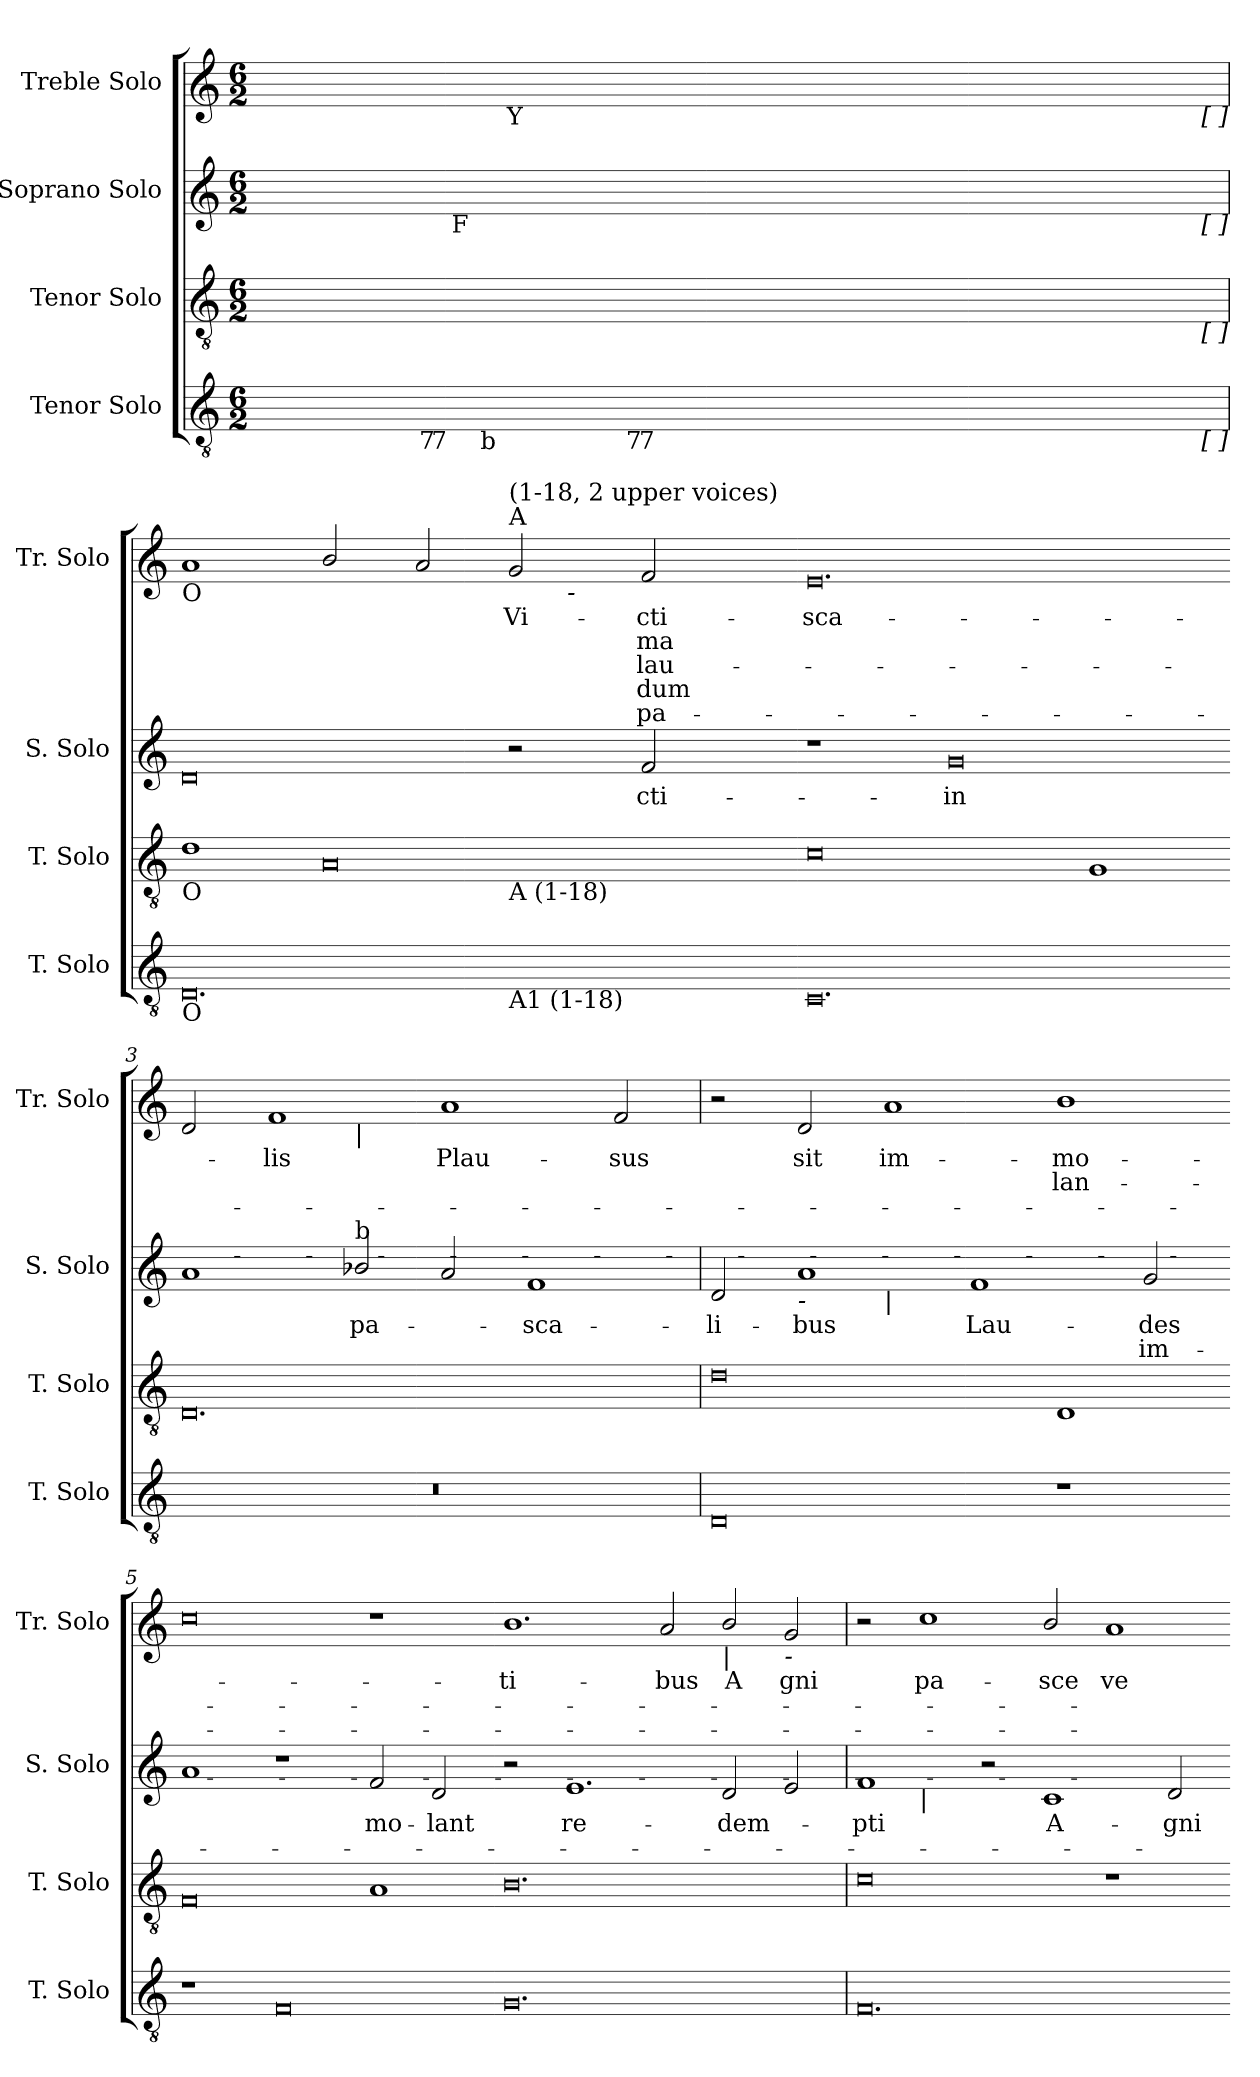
**kern	**kern	**kern	**text	**text	**kern	**text	**text	**text	**text	**text
*part4	*part3	*part2	*part2	*part2	*part1	*part1	*part1	*part1	*part1	*part1
*staff4	*staff3	*staff2	*staff2	*staff2	*staff1	*staff1	*staff1	*staff1	*staff1	*staff1
*I"Tenor Solo	*I"Tenor Solo	*I"Soprano Solo	*	*	*I"Treble Solo	*	*	*	*	*
*I'T. Solo	*I'T. Solo	*I'S. Solo	*	*	*I'Tr. Solo	*	*	*	*	*
!!LO:PB:g=z
*clefGv2	*clefGv2	*clefG2	*	*	*clefG2	*	*	*	*	*
*ITrd7c12	*ITrd7c12	*	*	*	*	*	*	*	*	*
*k[]	*k[]	*k[]	*	*	*k[]	*	*	*	*	*
*C:	*C:	*C:	*	*	*C:	*	*	*	*	*
*M6/2	*M6/2	*M6/2	*	*	*M6/2	*	*	*	*	*
=1	=1	=1	=1	=1	=1	=1	=1	=1	=1	=1
!	!	!	!	!	!LO:TX:b:t=a	!	!	!	!	!
!	!	!	!	!	!LO:TX:b:t=Y	!	!	!	!	!
!	!	!	!	!	!LO:TX:b:t=Y	!	!	!	!	!
!	!	!	!	!	!LO:TX:b:t=Y	!	!	!	!	!
!	!	!LO:TX:b:t=F	!	!	!	!	!	!	!	!
!	!	!LO:TX:a:t=7	!	!	!	!	!	!	!	!
!	!	!LO:TX:a:t=7	!	!	!	!	!	!	!	!
!	!	!LO:TX:b:t=Y	!	!	!	!	!	!	!	!
!	!	!LO:TX:b:t=b	!	!	!	!	!	!	!	!
!	!	!LO:TX:a:t=7	!	!	!	!	!	!	!	!
!	!	!LO:TX:a:t=7	!	!	!	!	!	!	!	!
!	!LO:TX:b:t=Contratenor	!	!	!	!	!	!	!	!	!
!	!LO:TX:b:t=U	!	!	!	!	!	!	!	!	!
!	!LO:TX:a:t=7	!	!	!	!	!	!	!	!	!
!	!LO:TX:b:t=U	!	!	!	!	!	!	!	!	!
!	!LO:TX:b:t=F	!	!	!	!	!	!	!	!	!
!	!LO:TX:b:t=a	!	!	!	!	!	!	!	!	!
!LO:TX:b:t=Tenor	!	!	!	!	!	!	!	!	!	!
!LO:TX:b:t=7	!	!	!	!	!	!	!	!	!	!
!LO:TX:b:t=g	!	!	!	!	!	!	!	!	!	!
!LO:TX:b:t=7	!	!	!	!	!	!	!	!	!	!
!LO:TX:b:t=F	!	!	!	!	!	!	!	!	!	!
!LO:N:vis=1	!LO:N:vis=1	!LO:N:vis=1	!	!	!LO:N:vis=1	!	!	!	!	!
*^	*^	*^	*	*	*^	*	*	*	*	*
*	*^	*	*	*	*^	*	*	*	*^	*	*	*	*	*
*	*	*^	*	*	*	*	*	*	*	*	*	*	*	*	*	*	*
*	*	*	*^	*	*	*	*	*	*	*	*	*	*	*	*	*	*	*
*	*	*	*	*^	*	*	*	*	*	*	*	*	*	*	*	*	*	*	*
0.ryy	1ryy	1ryy	1ryy	1ryy	1ryy	0.ryy	1ryy	0.ryy	1ryy	1ryy	.	.	0.ryy	1ryy	1ryy	.	.	.	.	.
.	32ryy	32ryy	8ryy	2ryy	2ryy	.	1ryy	.	16ryy	1ryy	.	.	.	8ryy	1ryy	.	.	.	.	.
.	256ryy	64ryy	.	.	.	.	.	.	.	.	.	.	.	.	.	.	.	.	.	.
.	1024ryy	.	.	.	.	.	.	.	.	.	.	.	.	.	.	.	.	.	.	.
!	!LO:TX:b:t=7	!	!	!	!	!	!	!	!	!	!	!	!	!	!	!	!	!	!	!
.	1ryy	.	.	.	.	.	.	.	.	.	.	.	.	.	.	.	.	.	.	.
.	.	512.ryy	.	.	.	.	.	.	.	.	.	.	.	.	.	.	.	.	.	.
!	!	!LO:TX:b:t=7	!	!	!	!	!	!	!	!	!	!	!	!	!	!	!	!	!	!
.	.	1ryy	.	.	.	.	.	.	.	.	.	.	.	.	.	.	.	.	.	.
.	.	.	.	.	.	.	.	.	128..ryy	.	.	.	.	.	.	.	.	.	.	.
!	!	!	!	!	!	!	!	!	!LO:TX:b:t=F	!	!	!	!	!	!	!	!	!	!	!
.	.	.	.	.	.	.	.	.	1ryy	.	.	.	.	.	.	.	.	.	.	.
.	.	.	256ryy	.	.	.	.	.	.	.	.	.	.	32ryy	.	.	.	.	.	.
.	.	.	1024ryy	.	.	.	.	.	.	.	.	.	.	.	.	.	.	.	.	.
!	!	!	!LO:TX:b:t=b	!	!	!	!	!	!	!	!	!	!	!	!	!	!	!	!	!
.	.	.	1ryy	.	.	.	.	.	.	.	.	.	.	.	.	.	.	.	.	.
.	.	.	.	.	.	.	.	.	.	.	.	.	.	128..ryy	.	.	.	.	.	.
!	!	!	!	!	!	!	!	!	!	!	!	!	!	!LO:TX:b:t=Y	!	!	!	!	!	!
.	.	.	.	.	.	.	.	.	.	.	.	.	.	1ryy	.	.	.	.	.	.
.	.	.	.	16ryy	16ryy	.	.	.	.	.	.	.	.	.	.	.	.	.	.	.
.	.	.	.	64ryy	32ryy	.	.	.	.	.	.	.	.	.	.	.	.	.	.	.
.	.	.	.	128ryy	.	.	.	.	.	.	.	.	.	.	.	.	.	.	.	.
.	.	.	.	512ryy	.	.	.	.	.	.	.	.	.	.	.	.	.	.	.	.
!	!	!	!	!LO:TX:b:t=7	!	!	!	!	!	!	!	!	!	!	!	!	!	!	!	!
.	.	.	.	1ryy	.	.	.	.	.	.	.	.	.	.	.	.	.	.	.	.
.	.	.	.	.	256..ryy	.	.	.	.	.	.	.	.	.	.	.	.	.	.	.
!	!	!	!	!	!LO:TX:b:t=7	!	!	!	!	!	!	!	!	!	!	!	!	!	!	!
.	.	.	.	.	1ryy	.	.	.	.	.	.	.	.	.	.	.	.	.	.	.
.	.	.	.	.	.	.	2ryy	.	.	2ryy	.	.	.	.	2ryy	.	.	.	.	.
.	2ryy	.	.	.	.	.	.	.	.	.	.	.	.	.	.	.	.	.	.	.
.	.	2ryy	.	.	.	.	.	.	.	.	.	.	.	.	.	.	.	.	.	.
.	.	.	.	.	.	.	.	.	2ryy	.	.	.	.	.	.	.	.	.	.	.
.	.	.	2ryy	.	.	.	.	.	.	.	.	.	.	.	.	.	.	.	.	.
.	.	.	.	.	.	.	.	.	.	.	.	.	.	2ryy	.	.	.	.	.	.
.	.	.	.	.	.	.	4ryy	.	.	4ryy	.	.	.	.	4ryy	.	.	.	.	.
.	4ryy	.	.	.	.	.	.	.	.	.	.	.	.	.	.	.	.	.	.	.
.	.	4ryy	.	.	.	.	.	.	.	.	.	.	.	.	.	.	.	.	.	.
.	.	.	.	.	.	.	.	.	4ryy	.	.	.	.	.	.	.	.	.	.	.
.	.	.	.	4ryy	.	.	.	.	.	.	.	.	.	.	.	.	.	.	.	.
.	.	.	.	.	4ryy	.	.	.	.	.	.	.	.	.	.	.	.	.	.	.
.	.	.	4ryy	.	.	.	.	.	.	.	.	.	.	.	.	.	.	.	.	.
.	.	.	.	.	.	.	.	.	.	.	.	.	.	4ryy	.	.	.	.	.	.
.	.	.	.	.	.	.	8ryy	.	.	8ryy	.	.	.	.	8ryy	.	.	.	.	.
.	8ryy	.	.	.	.	.	.	.	.	.	.	.	.	.	.	.	.	.	.	.
.	.	8ryy	.	.	.	.	.	.	.	.	.	.	.	.	.	.	.	.	.	.
.	.	.	.	.	.	.	.	.	8ryy	.	.	.	.	.	.	.	.	.	.	.
.	.	.	.	8ryy	.	.	.	.	.	.	.	.	.	.	.	.	.	.	.	.
.	.	.	.	.	8ryy	.	.	.	.	.	.	.	.	.	.	.	.	.	.	.
.	.	.	.	.	.	.	16ryy	.	.	16ryy	.	.	.	.	16ryy	.	.	.	.	.
.	.	.	16ryy	.	.	.	.	.	.	.	.	.	.	.	.	.	.	.	.	.
.	16ryy	.	.	.	.	.	.	.	.	.	.	.	.	.	.	.	.	.	.	.
.	.	.	.	.	.	.	.	.	.	.	.	.	.	16ryy	.	.	.	.	.	.
.	.	16ryy	.	.	.	.	.	.	.	.	.	.	.	.	.	.	.	.	.	.
.	.	.	.	.	.	.	32ryy	.	.	32ryy	.	.	.	.	32ryy	.	.	.	.	.
.	.	.	32ryy	.	.	.	.	.	.	.	.	.	.	.	.	.	.	.	.	.
.	.	.	.	.	.	.	.	.	32ryy	.	.	.	.	.	.	.	.	.	.	.
.	.	.	.	32ryy	.	.	.	.	.	.	.	.	.	.	.	.	.	.	.	.
.	.	.	.	.	.	.	64ryy	.	.	64ryy	.	.	.	.	64ryy	.	.	.	.	.
.	64ryy	.	64ryy	.	.	.	.	.	.	.	.	.	.	.	.	.	.	.	.	.
.	.	.	.	.	64ryy	.	.	.	.	.	.	.	.	.	.	.	.	.	.	.
.	.	.	.	.	.	.	.	.	64ryy	.	.	.	.	64ryy	.	.	.	.	.	.
.	.	.	.	.	.	.	128...ryy	.	.	128...ryy	.	.	.	.	128...ryy	.	.	.	.	.
.	.	128ryy	.	.	.	.	.	.	.	.	.	.	.	.	.	.	.	.	.	.
.	128ryy	.	128ryy	.	.	.	.	.	.	.	.	.	.	.	.	.	.	.	.	.
.	.	.	.	.	128ryy	.	.	.	.	.	.	.	.	.	.	.	.	.	.	.
.	.	.	.	256.ryy	.	.	.	.	.	.	.	.	.	.	.	.	.	.	.	.
.	.	256ryy	.	.	.	.	.	.	.	.	.	.	.	.	.	.	.	.	.	.
.	512.ryy	.	512.ryy	.	.	.	.	.	.	.	.	.	.	.	.	.	.	.	.	.
.	.	.	.	.	.	.	.	.	512ryy	.	.	.	.	512ryy	.	.	.	.	.	.
!	!	!	!	!	!	!	!	!	!	!	!	!	!	!	!LO:TX:b:t=[ ]	!	!	!	!	!
!	!	!	!	!	!	!	!	!	!	!LO:TX:b:t=[ ]	!	!	!	!	!	!	!	!	!	!
!	!	!	!	!	!	!	!LO:TX:b:t=[ ]	!	!	!	!	!	!	!	!	!	!	!	!	!
!	!	!LO:TX:b:t=[ ]	!	!	!	!	!	!	!	!	!	!	!	!	!	!	!	!	!	!
.	.	1024ryy	.	.	1024ryy	.	1024ryy	.	.	1024ryy	.	.	.	.	1024ryy	.	.	.	.	.
=1	=1	=1	=1	=1	=1	=1	=1	=1	=1	=1	=1	=1	=1	=1	=1	=1	=1	=1	=1	=1
!	!	!	!	!	!	!	!	!	!	!	!	!	!LO:TX:b:t=O	!	!	!	!	!	!	!
!	!	!	!	!	!	!	!	!LO:TX:b:t=O	!	!	!	!	!	!	!	!	!	!	!	!
!	!	!	!	!	!	!LO:TX:b:t=O	!	!	!	!	!	!	!	!	!	!	!	!	!	!
!LO:TX:b:t=O	!	!	!	!	!	!	!	!	!	!	!	!	!	!	!	!	!	!	!	!
*	*	*	*	*	*	*	*	*v	*v	*v	*	*	*	*	*	*	*	*	*	*
*	*v	*v	*v	*v	*v	*	*	*	*	*	*	*v	*v	*	*	*	*	*
0.DDi	0ryy	1Di	0ryy	0di	.	.	1ai	1ryy	.	.	.	.	.
.	.	0AAi	.	.	.	.	2bi/	1ryy	.	.	.	.	.
.	.	.	.	.	.	.	2ai/	.	.	.	.	.	.
!	!	!	!	!	!LO:LY:b:color=#000000	!	!	!	!	!	!	!	!
!	!	!	!	!	!	!	!LO:TX:a:t=A	!	!	!	!	!	!
!	!	!	!	!	!	!	!LO:TX:t=(1-18, 2 upper voices)	!	!	!	!	!	!
!	!	!	!LO:TX:b:t=A (1-18)	!	!	!	!	!	!	!	!	!	!
!	!LO:TX:b:t=A1 (1-18)	!	!	!	!	!	!	!	!	!	!	!	!
!	!	!	!	!	!	!	!	!	!LO:LY:b:color=#000000	!	!	!	!
.	1ryy	.	1ryy	2r	Vi-	.	2gi/	8ryy	Vi-	.	.	.	.
.	.	.	.	.	.	.	.	32ryy	.	.	.	.	.
.	.	.	.	.	.	.	.	1024ryy	.	.	.	.	.
!	!	!	!	!	!	!	!	!LO:TX:b:i:t=-	!	!	!	!	!
.	.	.	.	.	.	.	.	2ryy	.	.	.	.	.
!	!	!	!	!	!LO:LY:b:color=#000000	!	!	!	!	!	!	!	!
!	!	!	!	!	!	!	!	!	!LO:LY:b:color=#000000	!LO:LY:b:color=#000000	!LO:LY:b:color=#000000	!LO:LY:b:color=#000000	!LO:LY:b:color=#000000
.	.	.	.	2fi/	-cti-	.	2fi/	.	-cti-	-ma	lau-	-dum	pa-
.	.	.	.	.	.	.	.	4ryy	.	.	.	.	.
.	.	.	.	.	.	.	.	16ryy	.	.	.	.	.
.	.	.	.	.	.	.	.	64ryy	.	.	.	.	.
.	.	.	.	.	.	.	.	128...ryy	.	.	.	.	.
*v	*v	*	*	*	*	*	*v	*v	*	*	*	*	*
*	*v	*v	*	*	*	*	*	*	*	*	*
=2-	=2-	=2-	=2-	=2-	=2-	=2-	=2-	=2-	=2-	=2-
*^	*^	*	*	*	*^	*	*	*	*	*
!	!	!	!	!	!LO:LY:b:color=#000000	!	!	!	!	!	!	!	!
*v	*v	*	*	*	*	*	*v	*v	*	*	*	*	*
*	*v	*v	*	*	*	*	*	*	*	*	*
*^	*^	*	*	*	*^	*	*	*	*	*
!	!	!	!	!	!	!	!	!	!LO:LY:b:color=#000000	!	!	!	!
*v	*v	*	*	*	*	*	*v	*v	*	*	*	*	*
*	*v	*v	*	*	*	*	*	*	*	*	*
0.CCi	0Ci	1r	-mis	.	0.ei	-sca-	.	.	.	.
!	!	!	!LO:LY:b:color=#000000	!	!	!	!	!	!	!
.	.	0gi	in	.	.	.	.	.	.	.
.	1GGi	.	.	.	.	.	.	.	.	.
=3-	=3-	=3-	=3-	=3-	=3-	=3-	=3-	=3-	=3-	=3-
!LO:N:vis=1	!	!	!	!	!	!	!	!	!	!
*	*	*	*	*	*^	*	*	*	*	*
0.r	0.DDi	1ai	.	.	2di/	1ryy	.	.	.	.	.
!	!	!	!	!	!	!	!LO:LY:b:color=#000000	!	!	!	!
.	.	.	.	.	1fi	.	-lis	.	.	.	.
!	!	!	!	!	!	!LO:TX:b:i:t=|	!	!	!	!	!
!	!	!LO:TX:a:t=b	!	!	!	!	!	!	!	!	!
!	!	!	!LO:LY:b:color=#000000	!	!	!	!	!	!	!	!
.	.	2b-i/	pa-	.	.	0ryy	.	.	.	.	.
!	!	!	!	!	!	!	!LO:LY:b:color=#000000	!	!	!	!
.	.	2ai/	.	.	1ai	.	Plau-	.	.	.	.
!	!	!	!LO:LY:b:color=#000000	!	!	!	!	!	!	!	!
.	.	1fi	-sca-	.	.	.	.	.	.	.	.
!	!	!	!	!	!	!	!LO:LY:b:color=#000000	!	!	!	!
.	.	.	.	.	2fi/	.	-sus	.	.	.	.
*	*	*	*	*	*v	*v	*	*	*	*	*
=4	=4	=4	=4	=4	=4	=4	=4	=4	=4	=4
*	*	*	*	*	*^	*	*	*	*	*
!	!	!	!LO:LY:b:color=#000000	!	!	!	!	!	!	!	!
*	*	*^	*	*	*v	*v	*	*	*	*	*
0DDi	0Di	2di/	1ryy	-li-	.	2r	.	.	.	.	.
!	!	!	!	!LO:LY:b:color=#000000	!	!	!	!	!	!	!
!	!	!LO:TX:b:i:t=-	!	!	!	!	!	!	!	!	!
!	!	!	!	!	!	!	!LO:LY:b:color=#000000	!	!	!	!
.	.	1ai	.	-bus	.	2di/	sit	.	.	.	.
!	!	!	!LO:TX:b:i:t=|	!	!	!	!	!	!	!	!
!	!	!	!	!	!	!	!LO:LY:b:color=#000000	!	!	!	!
.	.	.	0ryy	.	.	1ai	im-	.	.	.	.
!	!	!	!	!LO:LY:b:color=#000000	!	!	!	!	!	!	!
.	.	1fi	.	Lau-	.	.	.	.	.	.	.
!	!	!	!	!	!	!	!LO:LY:b:color=#000000	!LO:LY:b:color=#000000	!	!	!
1r	1DDi	.	.	.	.	1bi	-mo-	-lan-	.	.	.
!	!	!	!	!LO:LY:b:color=#000000	!LO:LY:b:color=#000000	!	!	!	!	!	!
.	.	2gi/	.	-des	im-	.	.	.	.	.	.
*	*	*v	*v	*	*	*	*	*	*	*	*
=5-	=5-	=5-	=5-	=5-	=5-	=5-	=5-	=5-	=5-	=5-
1r	0FFi	1ai	.	.	0cci	.	.	.	.	.
0FFi	.	1r	.	.	.	.	.	.	.	.
!	!	!	!LO:LY:b:color=#000000	!	!	!	!	!	!	!
.	1AAi	2fi/	-mo-	.	1r	.	.	.	.	.
!	!	!	!LO:LY:b:color=#000000	!	!	!	!	!	!	!
.	.	2di/	-lant	.	.	.	.	.	.	.
=6-	=6-	=6-	=6-	=6-	=6-	=6-	=6-	=6-	=6-	=6-
!	!	!	!	!	!	!LO:LY:b:color=#000000	!	!	!	!
0.GGi	0.BBi	2r	.	.	1.bi	-ti-	.	.	.	.
!	!	!	!LO:LY:b:color=#000000	!	!	!	!	!	!	!
.	.	1.ei	re-	.	.	.	.	.	.	.
!	!	!	!	!	!	!LO:LY:b:color=#000000	!	!	!	!
.	.	.	.	.	2ai/	-bus	.	.	.	.
!	!	!	!LO:LY:b:color=#000000	!	!	!	!	!	!	!
!	!	!	!	!	!LO:TX:b:i:t=|	!	!	!	!	!
!	!	!	!	!	!	!LO:LY:b:color=#000000	!	!	!	!
.	.	2di/	-dem-	.	2bi/	A	.	.	.	.
!	!	!	!	!	!LO:TX:b:i:t=-	!	!	!	!	!
!	!	!	!	!	!	!LO:LY:b:color=#000000	!	!	!	!
.	.	2ei/	.	.	2gi/	gni	.	.	.	.
!!LO:LB:g=z
=7	=7	=7	=7	=7	=7	=7	=7	=7	=7	=7
!	!	!LO:TX:b:i:t=-	!	!	!	!	!	!	!	!
!	!	!	!LO:LY:b:color=#000000	!	!	!	!	!	!	!
*	*	*^	*	*	*	*	*	*	*	*
0.FFi	0Ci	1fi	2ryy	-pti	.	2r	.	.	.	.	.
!	!	!	!LO:TX:b:i:t=|	!	!	!	!	!	!	!	!
!	!	!	!	!	!	!	!LO:LY:b:color=#000000	!	!	!	!
.	.	.	1ryy	.	.	1cci	pa-	.	.	.	.
.	.	2r	.	.	.	.	.	.	.	.	.
!	!	!	!	!LO:LY:b:color=#000000	!	!	!	!	!	!	!
!	!	!	!	!	!	!	!LO:LY:b:color=#000000	!	!	!	!
.	.	1ci	1.ryy	A-	.	2bi/	-sce	.	.	.	.
!	!	!	!	!	!	!	!LO:LY:b:color=#000000	!	!	!	!
.	1r	.	.	.	.	1ai	ve-	.	.	.	.
!	!	!	!	!LO:LY:b:color=#000000	!	!	!	!	!	!	!
.	.	2di/	.	-gni	.	.	.	.	.	.	.
*	*	*v	*v	*	*	*	*	*	*	*	*
=-	=-	=-	=-	=-	=-	=-	=-	=-	=-	=-
*-	*-	*-	*-	*-	*-	*-	*-	*-	*-	*-
